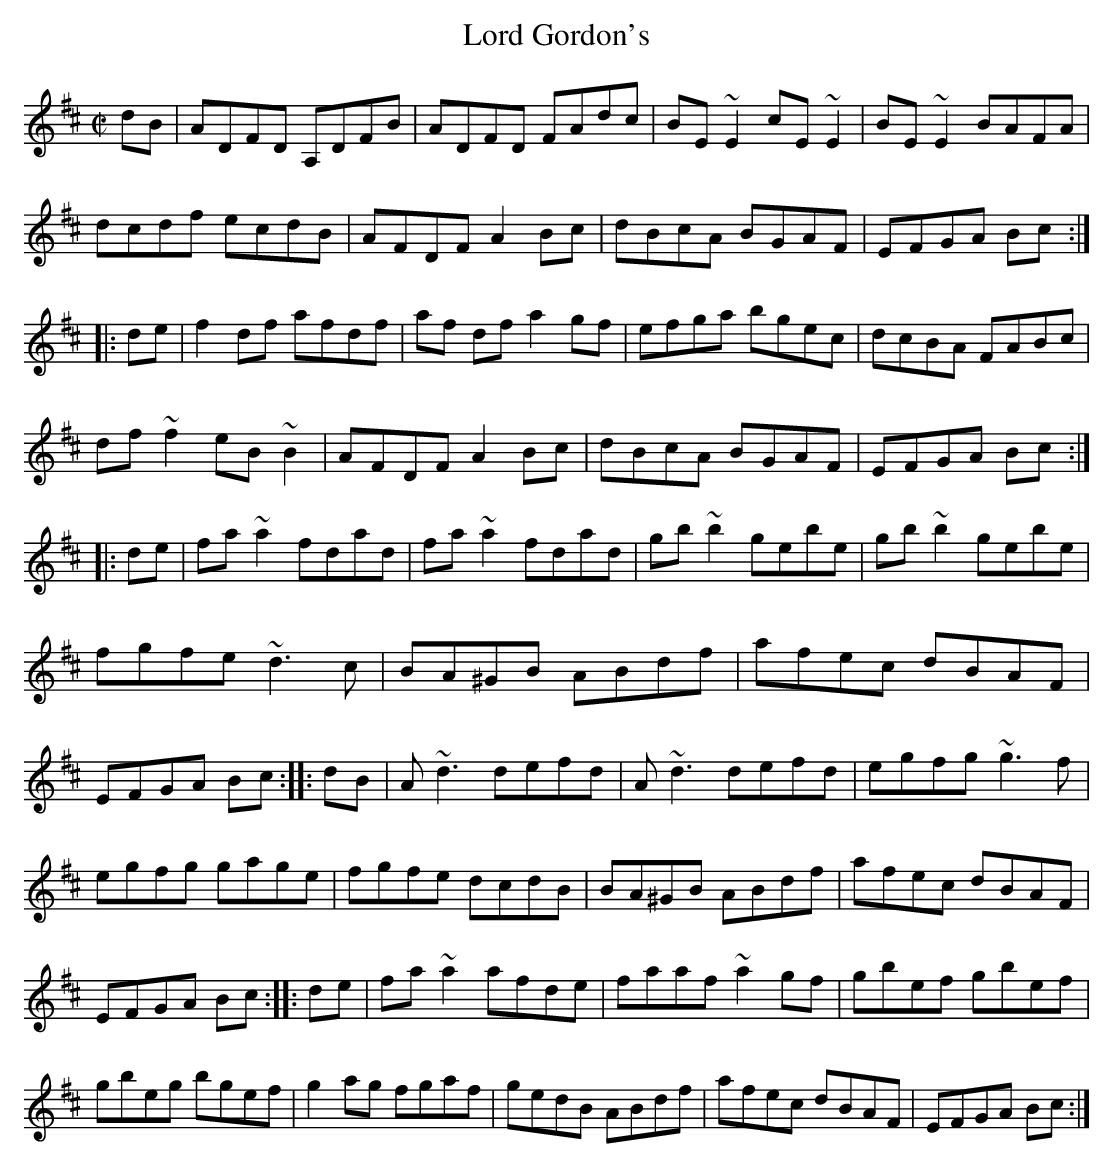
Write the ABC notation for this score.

X:1
T:Lord Gordon's
E:11
M:C|
K:D
dB|ADFD A,DFB|ADFD FAdc|BE ~E2 cE ~E2|BE ~E2 BAFA|\
dcdf ecdB|AFDF A2 Bc|dBcA BGAF|EFGA Bc::\
de|f2 df afdf|af df a2 gf|efga bgec|dcBA FABc|\
df ~f2 eB ~B2|AFDF A2 Bc|dBcA BGAF|EFGA Bc::\
de|fa ~a2 fdad|fa ~a2 fdad|gb ~b2 gebe|gb ~b2 gebe|\
fgfe ~d3 c|BA^GB ABdf|afec dBAF|EFGA Bc::\
dB|A ~d3 defd|A ~d3 defd|egfg ~g3 f|egfg gage|\
fgfe dcdB|BA^GB ABdf|afec dBAF|EFGA Bc::\
de|fa ~a2 afde|faaf ~a2 gf|gbef gbef|gbeg bgef|\
g2 ag fgaf|gedB ABdf|afec dBAF|EFGA Bc:|**
